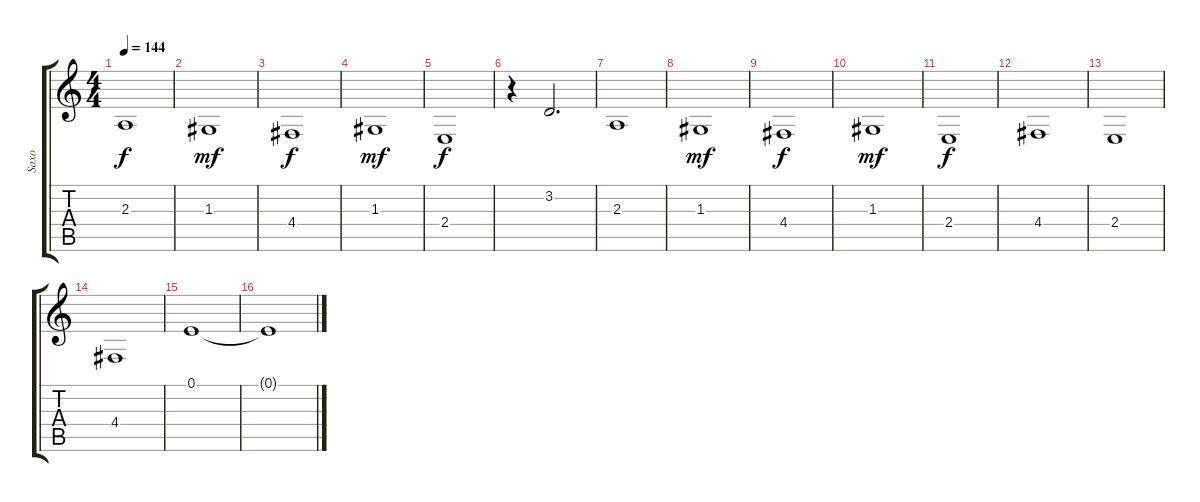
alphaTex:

\track ("Saxo" "Saxo") {instrument tenorsax}
\staff {score tabs}
\tuning (E4 B3 G3 D3 A2 E2) {hide}
\ts (4 4)
\tempo 144
\clef g2
\ks c
2.3.1{dy f} |
1.3.1{dy mf} |
4.4.1{dy f} |
1.3.1{dy mf} |
2.4.1{dy f} |
r.4 3.2.2{d} |
2.3.1 |
1.3.1{dy mf} |
4.4.1{dy f} |
1.3.1{dy mf} |
2.4.1{dy f} |
4.4.1 |
2.4.1 |
4.4.1 |
0.1.1 |
0.1{t}.1
